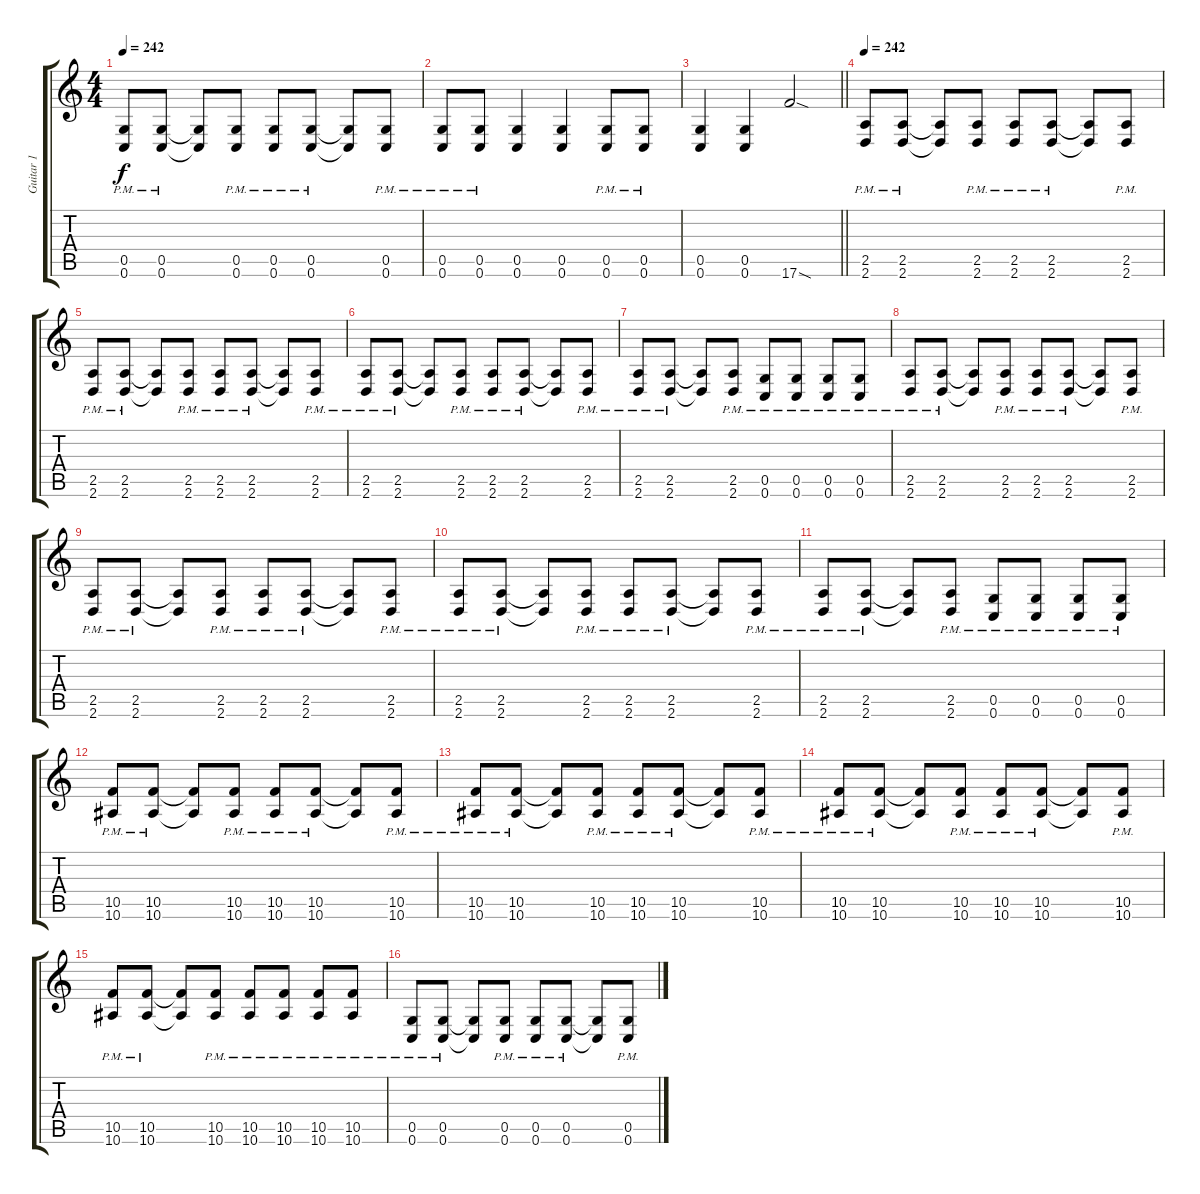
\track ("Guitar 1" "Guitar 1") {instrument distortionguitar}
\staff {score tabs}
\tuning (D4 A3 F3 C3 G2 C2) {hide}
\ts (4 4)
\tempo 242
\clef g2
\ks c
(0.5{pm} 0.6{pm}).8{dy f} (0.5{pm} 0.6{pm}).8 (0.5{t} 0.6{t}).8 (0.5{pm} 0.6{pm}).8 (0.5{pm} 0.6{pm}).8 (0.5{pm} 0.6{pm}).8 (0.5{t} 0.6{t}).8 (0.5{pm} 0.6{pm}).8 |
(0.5{pm} 0.6{pm}).8 (0.5{pm} 0.6{pm}).8 (0.5 0.6).4 (0.5 0.6).4 (0.5{pm} 0.6{pm}).8 (0.5{pm} 0.6{pm}).8 |
\barLineRight lightlight
(0.5 0.6).4 (0.5 0.6).4 17.6{sod}.2 |
\tempo 242
(2.5{pm} 2.6{pm}).8 (2.5{pm} 2.6{pm}).8 (2.5{t} 2.6{t}).8 (2.5{pm} 2.6{pm}).8 (2.5{pm} 2.6{pm}).8 (2.5{pm} 2.6{pm}).8 (2.5{t} 2.6{t}).8 (2.5{pm} 2.6{pm}).8 |
(2.5{pm} 2.6{pm}).8 (2.5{pm} 2.6{pm}).8 (2.5{t} 2.6{t}).8 (2.5{pm} 2.6{pm}).8 (2.5{pm} 2.6{pm}).8 (2.5{pm} 2.6{pm}).8 (2.5{t} 2.6{t}).8 (2.5{pm} 2.6{pm}).8 |
(2.5{pm} 2.6{pm}).8 (2.5{pm} 2.6{pm}).8 (2.5{t} 2.6{t}).8 (2.5{pm} 2.6{pm}).8 (2.5{pm} 2.6{pm}).8 (2.5{pm} 2.6{pm}).8 (2.5{t} 2.6{t}).8 (2.5{pm} 2.6{pm}).8 |
(2.5{pm} 2.6{pm}).8 (2.5{pm} 2.6{pm}).8 (2.5{t} 2.6{t}).8 (2.5{pm} 2.6{pm}).8 (0.5{pm} 0.6{pm}).8 (0.5{pm} 0.6{pm}).8 (0.5{pm} 0.6{pm}).8 (0.5{pm} 0.6{pm}).8 |
(2.5{pm} 2.6{pm}).8 (2.5{pm} 2.6{pm}).8 (2.5{t} 2.6{t}).8 (2.5{pm} 2.6{pm}).8 (2.5{pm} 2.6{pm}).8 (2.5{pm} 2.6{pm}).8 (2.5{t} 2.6{t}).8 (2.5{pm} 2.6{pm}).8 |
(2.5{pm} 2.6{pm}).8 (2.5{pm} 2.6{pm}).8 (2.5{t} 2.6{t}).8 (2.5{pm} 2.6{pm}).8 (2.5{pm} 2.6{pm}).8 (2.5{pm} 2.6{pm}).8 (2.5{t} 2.6{t}).8 (2.5{pm} 2.6{pm}).8 |
(2.5{pm} 2.6{pm}).8 (2.5{pm} 2.6{pm}).8 (2.5{t} 2.6{t}).8 (2.5{pm} 2.6{pm}).8 (2.5{pm} 2.6{pm}).8 (2.5{pm} 2.6{pm}).8 (2.5{t} 2.6{t}).8 (2.5{pm} 2.6{pm}).8 |
(2.5{pm} 2.6{pm}).8 (2.5{pm} 2.6{pm}).8 (2.5{t} 2.6{t}).8 (2.5{pm} 2.6{pm}).8 (0.5{pm} 0.6{pm}).8 (0.5{pm} 0.6{pm}).8 (0.5{pm} 0.6{pm}).8 (0.5{pm} 0.6{pm}).8 |
(10.5{pm} 10.6{pm}).8 (10.5{pm} 10.6{pm}).8 (10.5{t} 10.6{t}).8 (10.5{pm} 10.6{pm}).8 (10.5{pm} 10.6{pm}).8 (10.5{pm} 10.6{pm}).8 (10.5{t} 10.6{t}).8 (10.5{pm} 10.6{pm}).8 |
(10.5{pm} 10.6{pm}).8 (10.5{pm} 10.6{pm}).8 (10.5{t} 10.6{t}).8 (10.5{pm} 10.6{pm}).8 (10.5{pm} 10.6{pm}).8 (10.5{pm} 10.6{pm}).8 (10.5{t} 10.6{t}).8 (10.5{pm} 10.6{pm}).8 |
(10.5{pm} 10.6{pm}).8 (10.5{pm} 10.6{pm}).8 (10.5{t} 10.6{t}).8 (10.5{pm} 10.6{pm}).8 (10.5{pm} 10.6{pm}).8 (10.5{pm} 10.6{pm}).8 (10.5{t} 10.6{t}).8 (10.5{pm} 10.6{pm}).8 |
(10.5{pm} 10.6{pm}).8 (10.5{pm} 10.6{pm}).8 (10.5{t} 10.6{t}).8 (10.5{pm} 10.6{pm}).8 (10.5{pm} 10.6{pm}).8 (10.5{pm} 10.6{pm}).8 (10.5{pm} 10.6{pm}).8 (10.5{pm} 10.6{pm}).8 |
(0.5{pm} 0.6{pm}).8 (0.5{pm} 0.6{pm}).8 (0.5{t} 0.6{t}).8 (0.5{pm} 0.6{pm}).8 (0.5{pm} 0.6{pm}).8 (0.5{pm} 0.6{pm}).8 (0.5{t} 0.6{t}).8 (0.5{pm} 0.6{pm}).8
